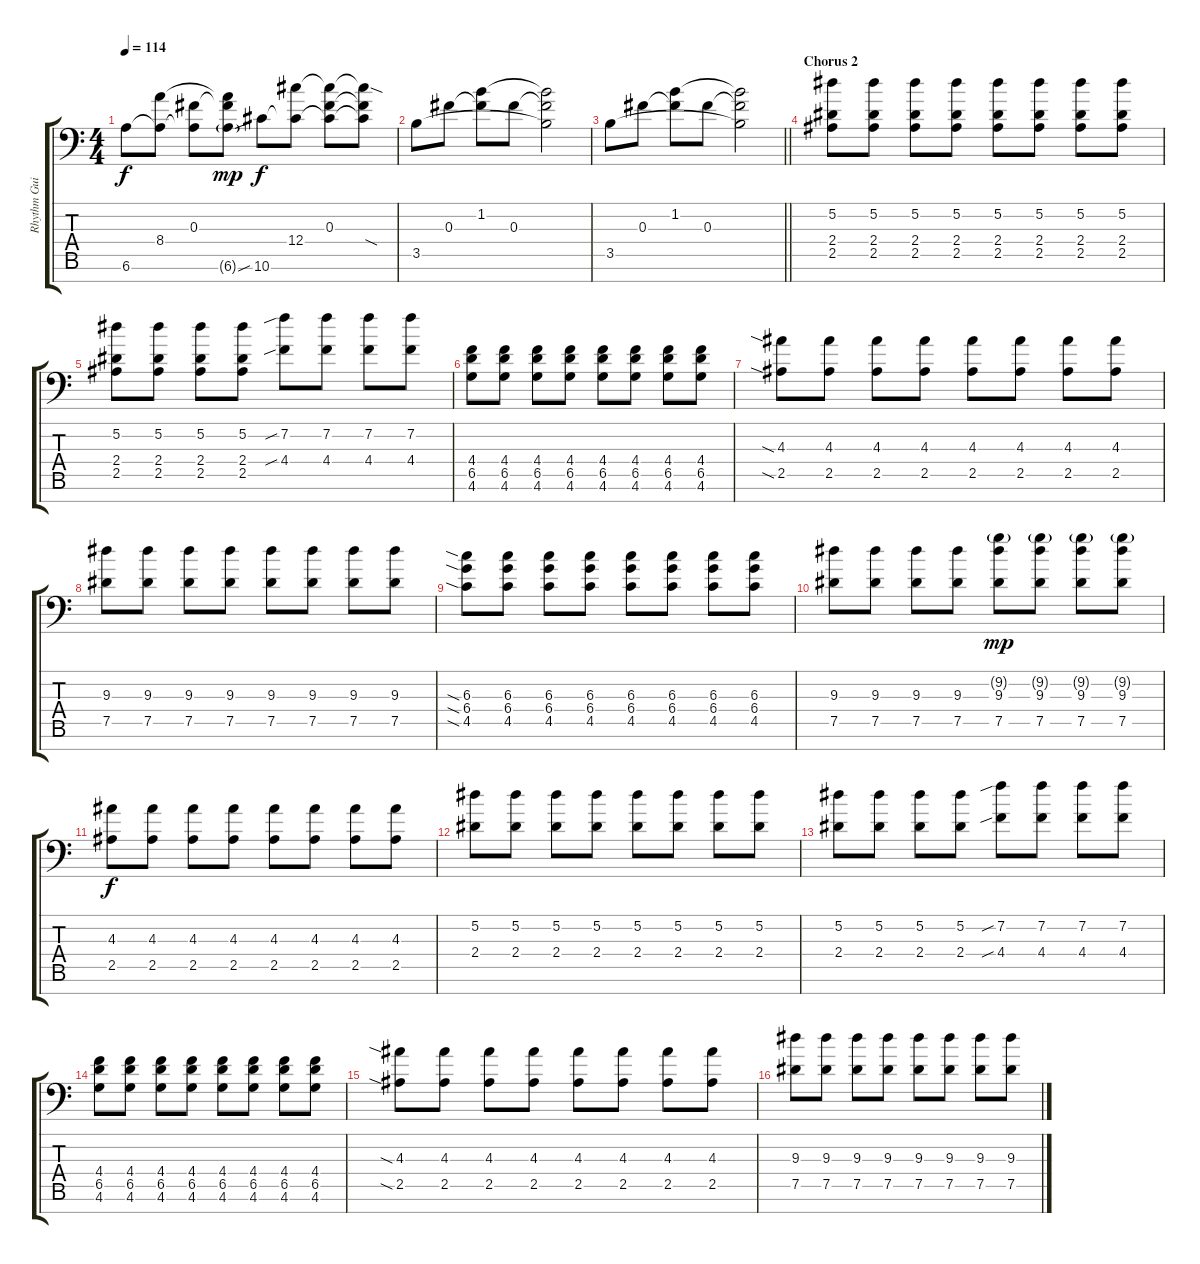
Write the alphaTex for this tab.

\track ("Rhythm Guitar" "Rhythm Gui") {instrument electricguitarjazz}
\staff {score tabs}
\tuning (Eb4 Bb3 Gb3 Db3 Ab2 Eb2 Bb1) {hide}
\ts (4 4)
\tempo 114
\clef f4
\ks c
6.6.8{dy f} (8.4 6.6{t}).8 (0.3 6.6{t}).8 (0.3{t} 8.4{t} 6.6{sou g}).8{dy mp} 10.6.8{dy f} (12.4 10.6{t}).8 (0.3 12.4{t} 10.6{t}).8 (0.3{t} 12.4{sod t} 10.6{t}).8 |
3.5.8 0.3.8 (1.2 0.3{t}).8 0.3.8 (1.2{t} 0.3{t} 3.5{t}).2 |
\barLineRight lightlight
3.5.8 0.3.8 (1.2 0.3{t}).8 0.3.8 (1.2{t} 0.3{t} 3.5{t}).2 |
\section ("" "Chorus 2")
(5.2 2.4 2.5).8{instrument distortionguitar} (5.2 2.4 2.5).8 (5.2 2.4 2.5).8 (5.2 2.4 2.5).8 (5.2 2.4 2.5).8 (5.2 2.4 2.5).8 (5.2 2.4 2.5).8 (5.2 2.4 2.5).8 |
(5.2 2.4 2.5).8 (5.2 2.4 2.5).8 (5.2 2.4 2.5).8 (5.2 2.4 2.5).8 (7.2{sib} 4.4{sib}).8 (7.2 4.4).8 (7.2 4.4).8 (7.2 4.4).8 |
(4.4 6.5 4.6).8 (4.4 6.5 4.6).8 (4.4 6.5 4.6).8 (4.4 6.5 4.6).8 (4.4 6.5 4.6).8 (4.4 6.5 4.6).8 (4.4 6.5 4.6).8 (4.4 6.5 4.6).8 |
(4.3{sia} 2.5{sia}).8 (4.3 2.5).8 (4.3 2.5).8 (4.3 2.5).8 (4.3 2.5).8 (4.3 2.5).8 (4.3 2.5).8 (4.3 2.5).8 |
(9.3 7.5).8 (9.3 7.5).8 (9.3 7.5).8 (9.3 7.5).8 (9.3 7.5).8 (9.3 7.5).8 (9.3 7.5).8 (9.3 7.5).8 |
(6.3{sia} 6.4{sia} 4.5{sia}).8 (6.3 6.4 4.5).8 (6.3 6.4 4.5).8 (6.3 6.4 4.5).8 (6.3 6.4 4.5).8 (6.3 6.4 4.5).8 (6.3 6.4 4.5).8 (6.3 6.4 4.5).8 |
(9.3 7.5).8 (9.3 7.5).8 (9.3 7.5).8 (9.3 7.5).8 (9.2{g} 9.3 7.5).8{dy mp} (9.2{g} 9.3 7.5).8 (9.2{g} 9.3 7.5).8 (9.2{g} 9.3 7.5).8 |
(4.3 2.5).8{dy f} (4.3 2.5).8 (4.3 2.5).8 (4.3 2.5).8 (4.3 2.5).8 (4.3 2.5).8 (4.3 2.5).8 (4.3 2.5).8 |
(5.2 2.4).8 (5.2 2.4).8 (5.2 2.4).8 (5.2 2.4).8 (5.2 2.4).8 (5.2 2.4).8 (5.2 2.4).8 (5.2 2.4).8 |
(5.2 2.4).8 (5.2 2.4).8 (5.2 2.4).8 (5.2 2.4).8 (7.2{sib} 4.4{sib}).8 (7.2 4.4).8 (7.2 4.4).8 (7.2 4.4).8 |
(4.4 6.5 4.6).8 (4.4 6.5 4.6).8 (4.4 6.5 4.6).8 (4.4 6.5 4.6).8 (4.4 6.5 4.6).8 (4.4 6.5 4.6).8 (4.4 6.5 4.6).8 (4.4 6.5 4.6).8 |
(4.3{sia} 2.5{sia}).8 (4.3 2.5).8 (4.3 2.5).8 (4.3 2.5).8 (4.3 2.5).8 (4.3 2.5).8 (4.3 2.5).8 (4.3 2.5).8 |
(9.3 7.5).8 (9.3 7.5).8 (9.3 7.5).8 (9.3 7.5).8 (9.3 7.5).8 (9.3 7.5).8 (9.3 7.5).8 (9.3 7.5).8
